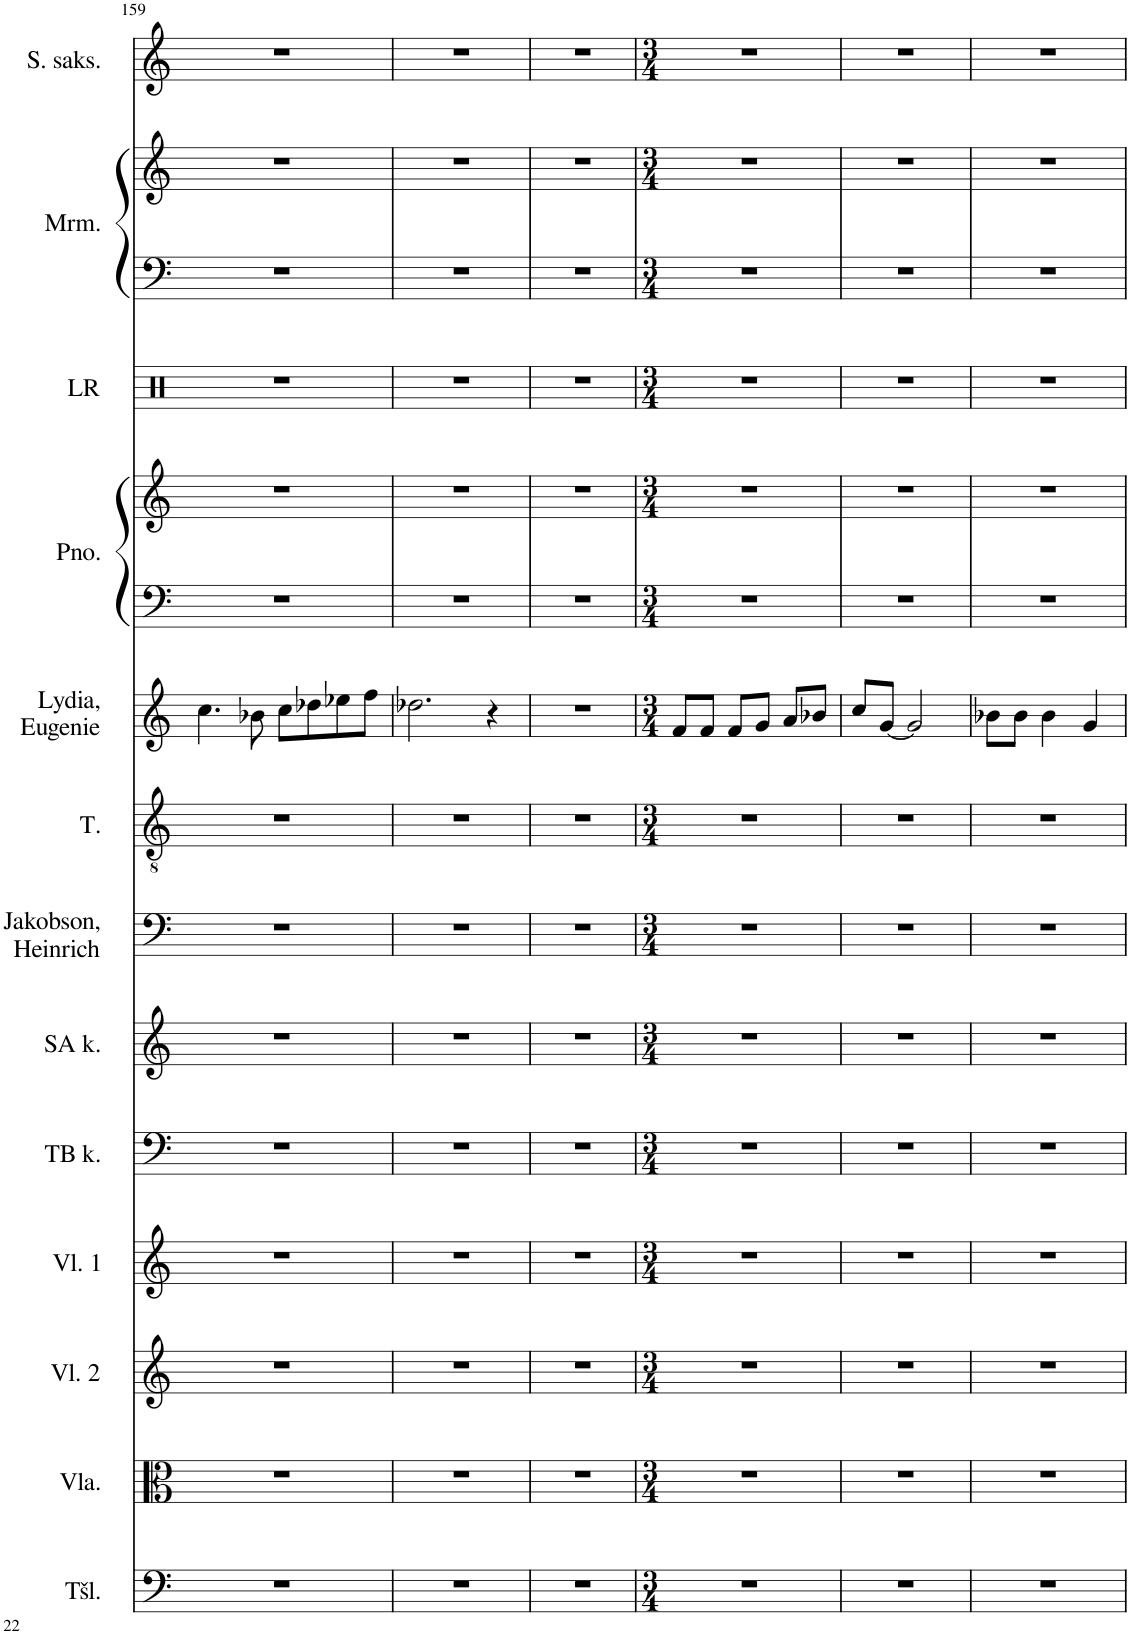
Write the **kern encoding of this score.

**kern	**kern	**kern	**kern	**kern	**kern	**kern	**kern	**kern	**kern	**kern	**kern	**kern	**kern	**kern
*part13	*part12	*part11	*part10	*part9	*part8	*part7	*part6	*part5	*part4	*part4	*part3	*part2	*part2	*part1
*staff15	*staff14	*staff13	*staff12	*staff11	*staff10	*staff9	*staff8	*staff7	*staff6	*staff5	*staff4	*staff3	*staff2	*staff1
*I"Tšello	*I"Vioola	*I"Viiul 2	*I"Viiul 1	*I"Koori tenor ja bass	*I"Koori sopran ja alt	*I"Jakobson, Heinrich	*I"Jannsen, Harry	*I"Lydia, Eugenie	*I"Klaver	*	*I"Löökriistad	*I"Marimba	*	*I"Sopransaksofon
*I'Tšl.	*I'Vla.	*I'Vl. 2	*I'Vl. 1	*	*	*I'Jakobson, Heinrich	*I'J., H.	*I'Lydia, Eugenie	*	*	*I'LR	*I'Mrm.	*	*I'S. saks.
!!LO:PB:g=z
*clefF4	*clefC3	*clefG2	*clefG2	*clefF4	*clefG2	*clefF4	*clefGv2	*clefG2	*clefF4	*clefG2	*clefX	*clefF4	*clefG2	*clefG2
*	*	*	*	*	*	*	*	*	*	*	*	*	*	*Trd1c2
*k[]	*k[]	*k[]	*k[]	*k[]	*k[]	*k[]	*k[]	*k[]	*k[]	*k[]	*k[]	*k[]	*k[]	*k[]
*M4/4	*M4/4	*M4/4	*M4/4	*M4/4	*M4/4	*M4/4	*M4/4	*M4/4	*M4/4	*M4/4	*M4/4	*M4/4	*M4/4	*M4/4
*met(c)	*met(c)	*met(c)	*met(c)	*met(c)	*met(c)	*met(c)	*met(c)	*met(c)	*met(c)	*met(c)	*met(c)	*met(c)	*met(c)	*met(c)
=159	=159	=159	=159	=159	=159	=159	=159	=159	=159	=159	=159	=159	=159	=159
1r	1r	1r	1r	1r	1r	1r	1r	4.cc\	1r	1r	1r	1r	1r	1r
.	.	.	.	.	.	.	.	8b-X\	.	.	.	.	.	.
.	.	.	.	.	.	.	.	8cc\L	.	.	.	.	.	.
.	.	.	.	.	.	.	.	8dd-X\	.	.	.	.	.	.
.	.	.	.	.	.	.	.	8ee-X\	.	.	.	.	.	.
.	.	.	.	.	.	.	.	8ff\J	.	.	.	.	.	.
=160	=160	=160	=160	=160	=160	=160	=160	=160	=160	=160	=160	=160	=160	=160
1r	1r	1r	1r	1r	1r	1r	1r	2.dd-X\	1r	1r	1r	1r	1r	1r
.	.	.	.	.	.	.	.	4r	.	.	.	.	.	.
=161	=161	=161	=161	=161	=161	=161	=161	=161	=161	=161	=161	=161	=161	=161
1r	1r	1r	1r	1r	1r	1r	1r	1r	1r	1r	1r	1r	1r	1r
=162	=162	=162	=162	=162	=162	=162	=162	=162	=162	=162	=162	=162	=162	=162
*M3/4	*M3/4	*M3/4	*M3/4	*M3/4	*M3/4	*M3/4	*M3/4	*M3/4	*M3/4	*M3/4	*M3/4	*M3/4	*M3/4	*M3/4
2.r	2.r	2.r	2.r	2.r	2.r	2.r	2.r	8f/L	2.r	2.r	2.r	2.r	2.r	2.r
.	.	.	.	.	.	.	.	8f/J	.	.	.	.	.	.
.	.	.	.	.	.	.	.	8f/L	.	.	.	.	.	.
.	.	.	.	.	.	.	.	8g/J	.	.	.	.	.	.
.	.	.	.	.	.	.	.	8a/L	.	.	.	.	.	.
.	.	.	.	.	.	.	.	8b-X/J	.	.	.	.	.	.
=163	=163	=163	=163	=163	=163	=163	=163	=163	=163	=163	=163	=163	=163	=163
2.r	2.r	2.r	2.r	2.r	2.r	2.r	2.r	8cc/L	2.r	2.r	2.r	2.r	2.r	2.r
.	.	.	.	.	.	.	.	[8g/J	.	.	.	.	.	.
.	.	.	.	.	.	.	.	2g/]	.	.	.	.	.	.
=164	=164	=164	=164	=164	=164	=164	=164	=164	=164	=164	=164	=164	=164	=164
2.r	2.r	2.r	2.r	2.r	2.r	2.r	2.r	8b-X\L	2.r	2.r	2.r	2.r	2.r	2.r
.	.	.	.	.	.	.	.	8b-\J	.	.	.	.	.	.
.	.	.	.	.	.	.	.	4b-\	.	.	.	.	.	.
.	.	.	.	.	.	.	.	4g/	.	.	.	.	.	.
=	=	=	=	=	=	=	=	=	=	=	=	=	=	=
*-	*-	*-	*-	*-	*-	*-	*-	*-	*-	*-	*-	*-	*-	*-
